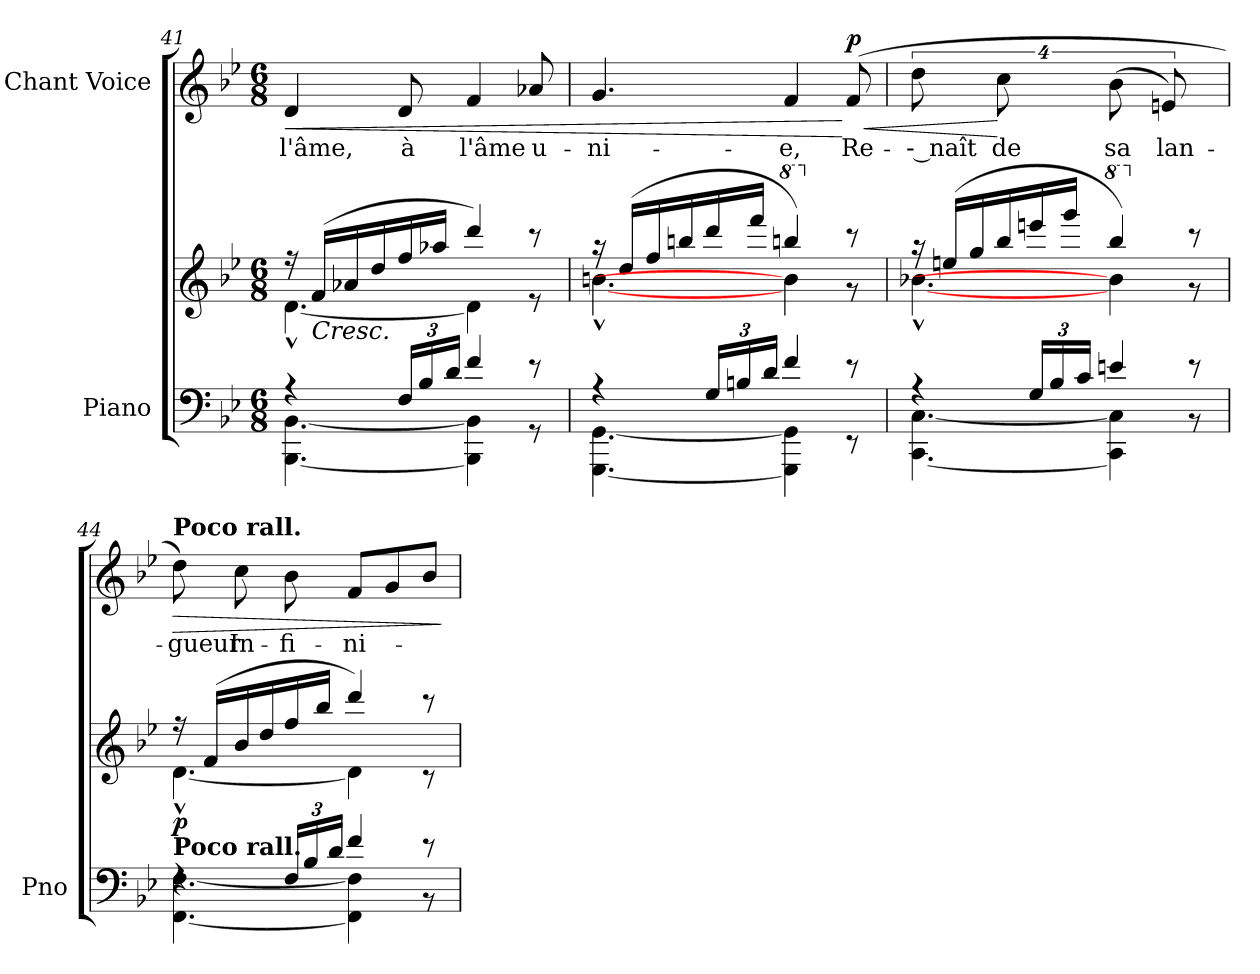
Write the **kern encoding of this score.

**kern	**kern	**dynam	**kern	**text	**dynam
*part2	*part2	*part2	*part1	*part1	*part1
*staff3	*staff2	*staff2/3	*staff1	*staff1	*staff1
*I"Piano	*	*	*I"Chant Voice	*	*
*I'Pno	*	*	*	*	*
!!LO:LB:g=z
*clefF4	*clefG2	*	*clefG2	*	*
*k[b-e-]	*k[b-e-]	*	*k[b-e-]	*	*
*M6/8	*M6/8	*	*M6/8	*	*
=41	=41	=41	=41	=41	=41
*^	*^	*	*	*	*
!	!	!	!	!	!	!LO:LY:b	!LO:HP:b
4r	[4.BBB-\ [4.BB-\	16r	[4.d^^\	.	4d/	l'âme,	<
!	!	!LO:TX:b:i:t=Cresc.	!	!	!	!	!
.	.	(>16f/LL	.	.	.	.	.
.	.	16a-X/	.	.	.	.	.
.	.	16dd/	.	.	.	.	.
*Xbrackettup	*	*	*	*	*	*	*
!	!	!	!	!	!	!LO:LY:b	!
24F/LL	.	16ff/	.	.	8d/	à	.
24B-/	.	.	.	.	.	.	.
.	.	16aa-X/JJ	.	.	.	.	.
24d/JJ	.	.	.	.	.	.	.
!	!	!	!	!	!	!LO:LY:b	!
4f/	4BBB-\] 4BB-\]	4ddd/)	4d\]	.	4f/	l'âme	.
!	!	!	!	!	!	!LO:LY:b	!
8r	8r	8r	8r	.	8a-X/	u-	.
=42	=42	=42	=42	=42	=42	=42	=42
!	!	!	!	!	!	!LO:LY:b	!
4r	[4.GGG\ [4.GG\	16r	[4.bn^^\	.	4.g/	-ni-	.
.	.	(>16dd/LL	.	.	.	.	.
.	.	16ff/	.	.	.	.	.
.	.	16bbn/	.	.	.	.	.
24G/LL	.	16ddd/	.	.	.	.	.
24Bn/	.	.	.	.	.	.	.
.	.	16fff/JJ	.	.	.	.	.
24d/JJ	.	.	.	.	.	.	.
*	*	*8va	*	*	*	*	*
!	!	!	!	!	!	!LO:LY:b	!
4f/	4GGG\] 4GG\]	4bbbn/)	4bb\]	.	4f/	-e,	.
*	*	*X8va	*	*	*	*	*
!	!	!	!	!	!	!LO:LY:b	!LO:HP:n=1:b
!	!	!	!	!	!	!	!LO:DY:n=1:a
8r	8r	8r	8r	.	(>8f/	Re-	[ < p
!!LO:LB:g=z
=43	=43	=43	=43	=43	=43	=43	=43
!	!	!	!	!LO:DY:b	!	!LO:LY:b	!
!	!	!	!	!LO:DY:n=1:b	!	!	!
4r	[4.CC\ [4.C\	16r	[4.b-X^^\	other-dynamics f	16%3dd\	-- naît	.
.	.	(>16een/LL	.	.	.	.	.
.	.	16gg/	.	.	.	.	.
!	!	!	!	!	!	!LO:LY:b	!
.	.	16bb-/	.	.	16%3cc\	de	[
24G/LL	.	16eeen/	.	.	.	.	.
24B-/	.	.	.	.	.	.	.
.	.	16ggg/JJ	.	.	.	.	.
24c/JJ	.	.	.	.	.	.	.
*	*	*8va	*	*	*	*	*
!	!	!	!	!	!	!LO:LY:b	!
4en/	4CC\] 4C\]	4bbb-/)	4bb-\]	.	(>16%3b-\	sa	.
!	!	!	!	!	!	!LO:LY:b	!
.	.	.	.	.	16%3en/)	lan-	.
*	*	*X8va	*	*	*	*	*
8r	8r	8r	8r	.	.	.	.
=44	=44	=44	=44	=44	=44	=44	=44
!	!	!	!	!	!LO:TX:a:B:t=Poco rall.	!	!
!	!	!LO:TX:b:B:t=Poco rall.	!	!	!	!	!
!	!	!	!	!LO:DY:b	!	!LO:LY:b	!LO:HP:b
4rF	[4.FF\ [4.F\	16r	[4.d^^\	p	8dd\)	-gueur	>
.	.	(>16f/LL	.	.	.	.	.
!	!	!	!	!	!	!LO:LY:b	!
.	.	16b-/	.	.	8cc\	In-	.
.	.	16dd/	.	.	.	.	.
!	!	!	!	!	!	!LO:LY:b	!
24F/LL	.	16ff/	.	.	8b-\	-fi-	.
24B-/	.	.	.	.	.	.	.
.	.	16bb-/JJ	.	.	.	.	.
24d/JJ	.	.	.	.	.	.	.
!	!	!	!	!	!	!LO:LY:b	!
4f/	4FF\] 4F\]	4ddd/)	4d\]	.	8f/L	-ni-	.
.	.	.	.	.	8g/	.	.
8r	8r	8r	8r	.	8b-/J	.	.
*v	*v	*	*	*	*	*	*
*	*v	*v	*	*	*	*
.	.	.	.	.	]
=	=	=	=	=	=
*-	*-	*-	*-	*-	*-
